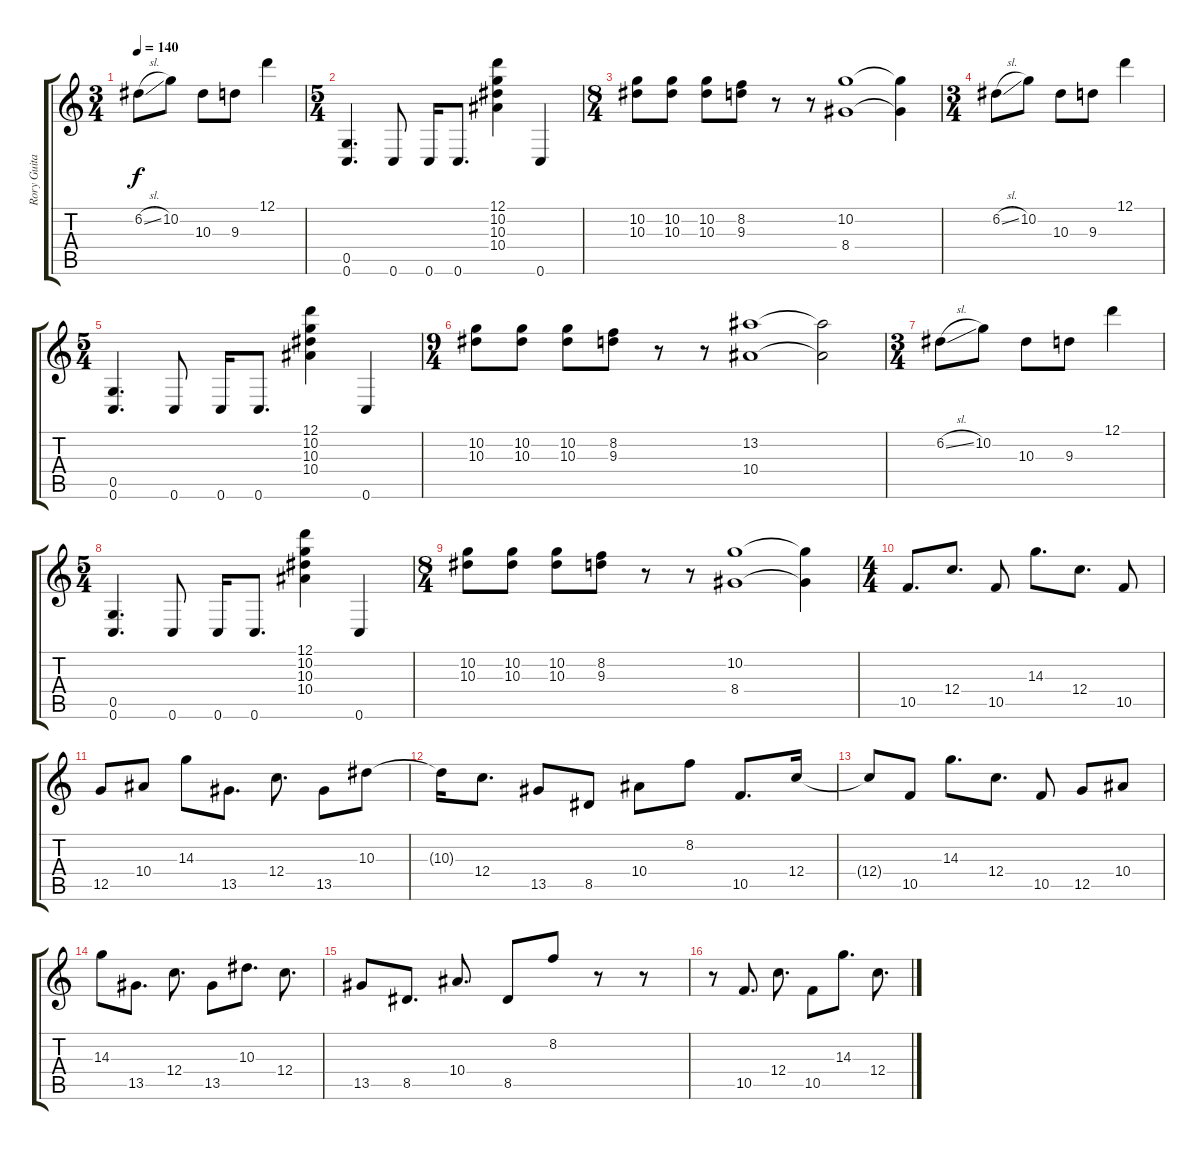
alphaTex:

\track ("Rory Guitar" "Rory Guita") {instrument overdrivenguitar}
\staff {score tabs}
\tuning (D4 A3 F3 C3 G2 C2) {hide}
\ts (3 4)
\tempo 140
\clef g2
\ks c
6.2{sl}.8{dy f} 10.2.8 10.3.8 9.3.8 12.1.4 |
\ts (5 4)
(0.5 0.6).4{d} 0.6.8 0.6.16 0.6.8{d} (12.1 10.2 10.3 10.4).4 0.6.4 |
\ts (8 4)
(10.2 10.3).8 (10.2 10.3).8 (10.2 10.3).8 (8.2 9.3).8 r.8 r.8 (10.2 8.4).1 (10.2{t} 8.4{t}).4 |
\ts (3 4)
6.2{sl}.8 10.2.8 10.3.8 9.3.8 12.1.4 |
\ts (5 4)
(0.5 0.6).4{d} 0.6.8 0.6.16 0.6.8{d} (12.1 10.2 10.3 10.4).4 0.6.4 |
\ts (9 4)
(10.2 10.3).8 (10.2 10.3).8 (10.2 10.3).8 (8.2 9.3).8 r.8 r.8 (13.2 10.4).1 (13.2{t} 10.4{t}).2 |
\ts (3 4)
6.2{sl}.8 10.2.8 10.3.8 9.3.8 12.1.4 |
\ts (5 4)
(0.5 0.6).4{d} 0.6.8 0.6.16 0.6.8{d} (12.1 10.2 10.3 10.4).4 0.6.4 |
\ts (8 4)
(10.2 10.3).8 (10.2 10.3).8 (10.2 10.3).8 (8.2 9.3).8 r.8 r.8 (10.2 8.4).1 (10.2{t} 8.4{t}).4 |
\ts (4 4)
10.5.8{d} 12.4.8{d} 10.5.8 14.3.8{d} 12.4.8{d} 10.5.8 |
12.5.8 10.4.8 14.3.8 13.5.8{d} 12.4.8{d} 13.5.8 10.3.8 |
10.3{t}.16 12.4.8{d} 13.5.8 8.5.8 10.4.8 8.2.8 10.5.8{d} 12.4.16 |
12.4{t}.8 10.5.8 14.3.8{d} 12.4.8{d} 10.5.8 12.5.8 10.4.8 |
14.3.8 13.5.8{d} 12.4.8{d} 13.5.8 10.3.8{d} 12.4.8{d} |
13.5.8 8.5.8{d} 10.4.8{d} 8.5.8 8.2.8 r.8 r.8 |
r.8 10.5.8{d} 12.4.8{d} 10.5.8 14.3.8{d} 12.4.8{d}
